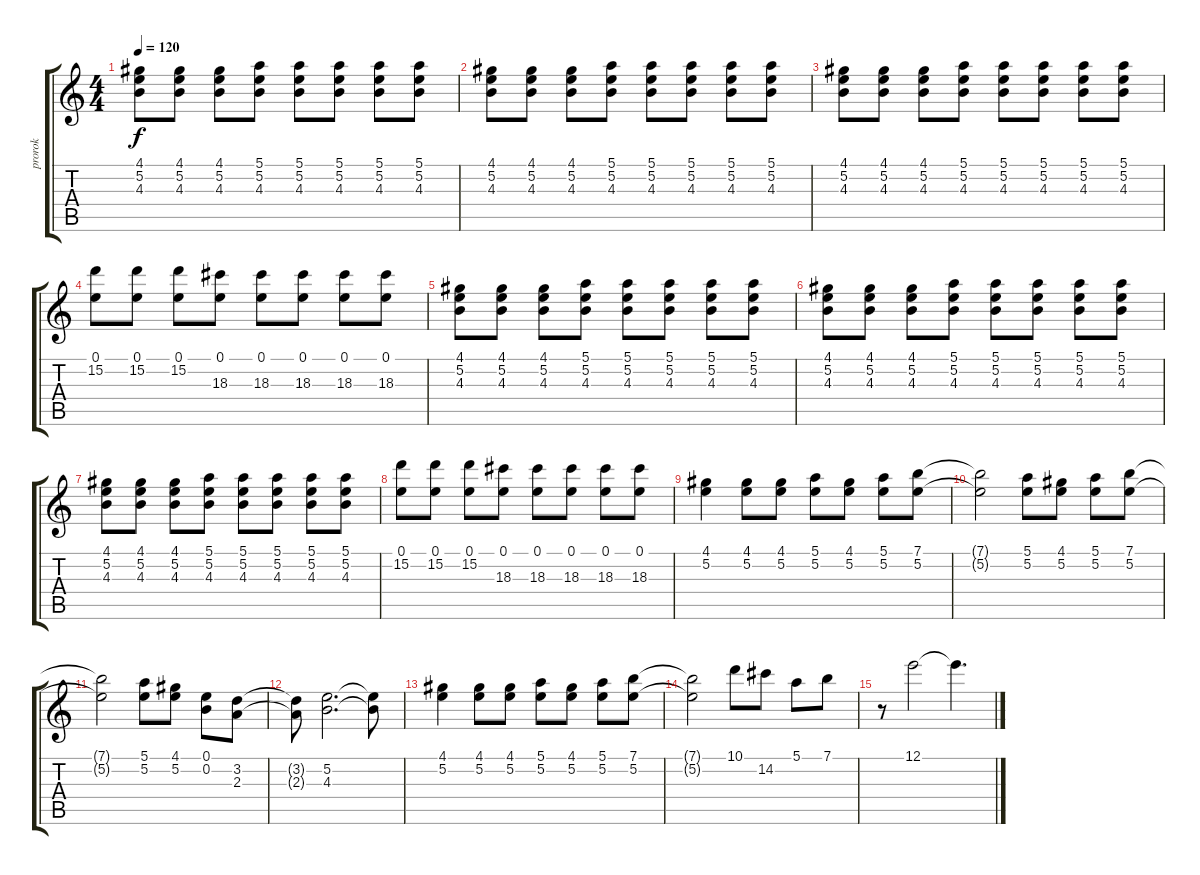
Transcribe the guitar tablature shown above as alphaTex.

\track ("prorok" "prorok") {instrument distortionguitar}
\staff {score tabs}
\tuning (E4 B3 G3 D3 A2 E2) {hide}
\ts (4 4)
\tempo 120
\clef g2
\ks c
(4.1 5.2 4.3).8{dy f} (4.1 5.2 4.3).8 (4.1 5.2 4.3).8 (5.1 5.2 4.3).8 (5.1 5.2 4.3).8 (5.1 5.2 4.3).8 (5.1 5.2 4.3).8 (5.1 5.2 4.3).8 |
(4.1 5.2 4.3).8 (4.1 5.2 4.3).8 (4.1 5.2 4.3).8 (5.1 5.2 4.3).8 (5.1 5.2 4.3).8 (5.1 5.2 4.3).8 (5.1 5.2 4.3).8 (5.1 5.2 4.3).8 |
(4.1 5.2 4.3).8 (4.1 5.2 4.3).8 (4.1 5.2 4.3).8 (5.1 5.2 4.3).8 (5.1 5.2 4.3).8 (5.1 5.2 4.3).8 (5.1 5.2 4.3).8 (5.1 5.2 4.3).8 |
(0.1 15.2).8 (0.1 15.2).8 (0.1 15.2).8 (0.1 18.3).8 (0.1 18.3).8 (0.1 18.3).8 (0.1 18.3).8 (0.1 18.3).8 |
(4.1 5.2 4.3).8 (4.1 5.2 4.3).8 (4.1 5.2 4.3).8 (5.1 5.2 4.3).8 (5.1 5.2 4.3).8 (5.1 5.2 4.3).8 (5.1 5.2 4.3).8 (5.1 5.2 4.3).8 |
(4.1 5.2 4.3).8 (4.1 5.2 4.3).8 (4.1 5.2 4.3).8 (5.1 5.2 4.3).8 (5.1 5.2 4.3).8 (5.1 5.2 4.3).8 (5.1 5.2 4.3).8 (5.1 5.2 4.3).8 |
(4.1 5.2 4.3).8 (4.1 5.2 4.3).8 (4.1 5.2 4.3).8 (5.1 5.2 4.3).8 (5.1 5.2 4.3).8 (5.1 5.2 4.3).8 (5.1 5.2 4.3).8 (5.1 5.2 4.3).8 |
(0.1 15.2).8 (0.1 15.2).8 (0.1 15.2).8 (0.1 18.3).8 (0.1 18.3).8 (0.1 18.3).8 (0.1 18.3).8 (0.1 18.3).8 |
(4.1 5.2).4 (4.1 5.2).8 (4.1 5.2).8 (5.1 5.2).8 (4.1 5.2).8 (5.1 5.2).8 (7.1 5.2).8 |
(7.1{t} 5.2{t}).2 (5.1 5.2).8 (4.1 5.2).8 (5.1 5.2).8 (7.1 5.2).8 |
(7.1{t} 5.2{t}).2 (5.1 5.2).8 (4.1 5.2).8 (0.1 0.2).8 (3.2 2.3).8 |
(3.2{t} 2.3{t}).8 (5.2 4.3).2{d} (5.2{t} 4.3{t}).8 |
(4.1 5.2).4 (4.1 5.2).8 (4.1 5.2).8 (5.1 5.2).8 (4.1 5.2).8 (5.1 5.2).8 (7.1 5.2).8 |
(7.1{t} 5.2{t}).2 10.1.8 14.2.8 5.1.8 7.1.8 |
r.8 12.1.2 12.1{t}.4{d}
